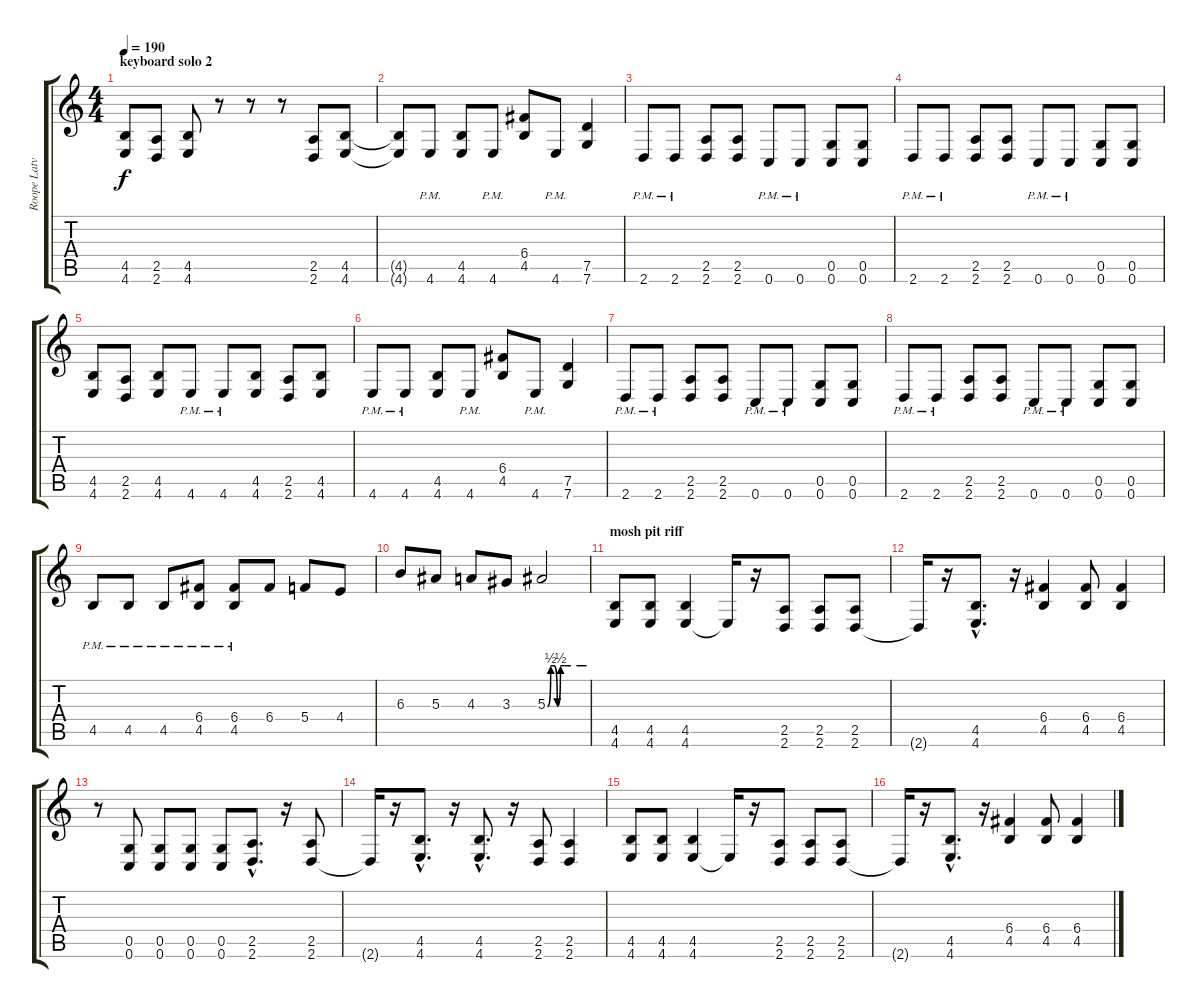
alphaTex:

\track ("Roope Latvala" "Roope Latv") {instrument distortionguitar}
\staff {score tabs}
\tuning (D4 A3 F3 C3 G2 C2) {hide}
\ts (4 4)
\section ("" "keyboard solo 2")
\tempo 190
\clef g2
\ks c
(4.5 4.6).8{dy f} (2.5 2.6).8 (4.5 4.6).8 r.8 r.8 r.8 (2.5 2.6).8 (4.5 4.6).8 |
(4.5{t} 4.6{t}).8 4.6{pm}.8 (4.5 4.6).8 4.6{pm}.8 (6.4 4.5).8 4.6{pm}.8 (7.5 7.6).4 |
2.6{pm}.8 2.6{pm}.8 (2.5 2.6).8 (2.5 2.6).8 0.6{pm}.8 0.6{pm}.8 (0.5 0.6).8 (0.5 0.6).8 |
2.6{pm}.8 2.6{pm}.8 (2.5 2.6).8 (2.5 2.6).8 0.6{pm}.8 0.6{pm}.8 (0.5 0.6).8 (0.5 0.6).8 |
(4.5 4.6).8 (2.5 2.6).8 (4.5 4.6).8 4.6{pm}.8 4.6{pm}.8 (4.5 4.6).8 (2.5 2.6).8 (4.5 4.6).8 |
4.6{pm}.8 4.6{pm}.8 (4.5 4.6).8 4.6{pm}.8 (6.4 4.5).8 4.6{pm}.8 (7.5 7.6).4 |
2.6{pm}.8 2.6{pm}.8 (2.5 2.6).8 (2.5 2.6).8 0.6{pm}.8 0.6{pm}.8 (0.5 0.6).8 (0.5 0.6).8 |
2.6{pm}.8 2.6{pm}.8 (2.5 2.6).8 (2.5 2.6).8 0.6{pm}.8 0.6{pm}.8 (0.5 0.6).8 (0.5 0.6).8 |
4.5{pm}.8 4.5{pm}.8 4.5{pm}.8 (6.4{pm} 4.5).8 (6.4{pm} 4.5).8 6.4.8 5.4.8 4.4.8 |
6.3.8 5.3.8 4.3.8 3.3.8 5.3{be (custom 0 0 5 2 10 2 15 0 20 2 26 2 30 2 36 2 50 2 60 2)}.2 |
\section ("" "mosh pit riff")
(4.5 4.6).8 (4.5 4.6).8 (4.5 4.6).4 4.6{t}.16 r.16 (2.5 2.6).8 (2.5 2.6).8 (2.5 2.6).8 |
2.6{t}.16 r.16 (4.5{hac} 4.6{hac}).8{d} r.16 (6.4 4.5).4 (6.4 4.5).8 (6.4 4.5).4 |
r.8 (0.5 0.6).8 (0.5 0.6).8 (0.5 0.6).8 (0.5 0.6).8 (2.5{hac} 2.6{hac}).8{d} r.16 (2.5 2.6).8 |
2.6{t}.16 r.16 (4.5{hac} 4.6{hac}).8{d} r.16 (4.5{hac} 4.6{hac}).8{d} r.16 (2.5 2.6).8 (2.5 2.6).4 |
(4.5 4.6).8 (4.5 4.6).8 (4.5 4.6).4 4.6{t}.16 r.16 (2.5 2.6).8 (2.5 2.6).8 (2.5 2.6).8 |
2.6{t}.16 r.16 (4.5{hac} 4.6{hac}).8{d} r.16 (6.4 4.5).4 (6.4 4.5).8 (6.4 4.5).4
